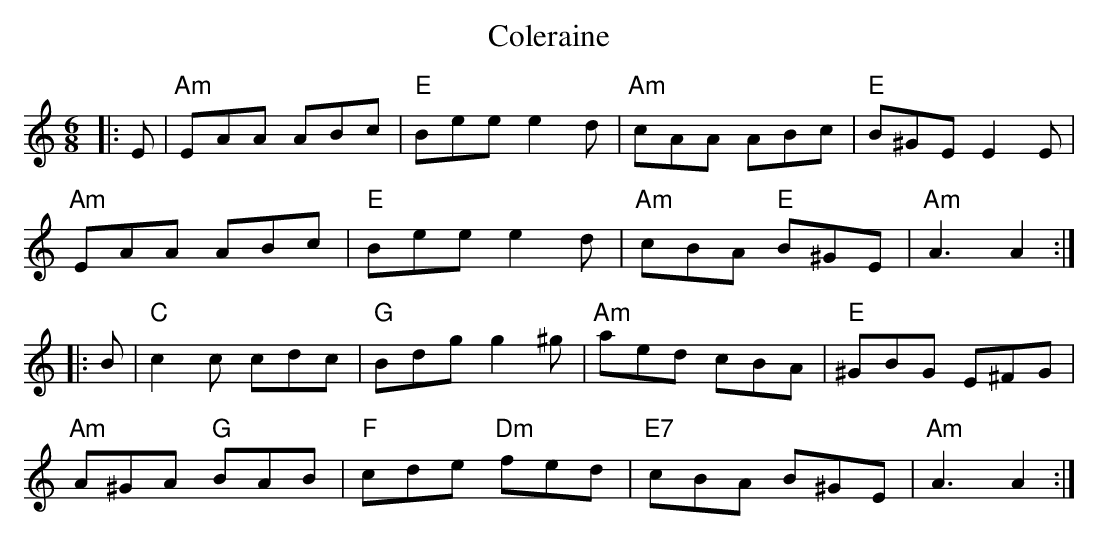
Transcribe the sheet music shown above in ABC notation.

X:1
T: Coleraine
M: 6/8
L: 1/8
K: Am
|:E | "Am"EAA ABc | "E"Bee e2d | "Am"cAA ABc | "E"B^GE E2E |
"Am"EAA ABc | "E"Bee e2d | "Am"cBA "E"B^GE | "Am"A3 A2 :|
|:B | "C"c2c cdc | "G"Bdg g2^g | "Am"aed cBA | "E"^GBG E^FG |
"Am"A^GA "G"BAB | "F"cde "Dm"fed | "E7"cBA B^GE | "Am"A3 A2 :|
